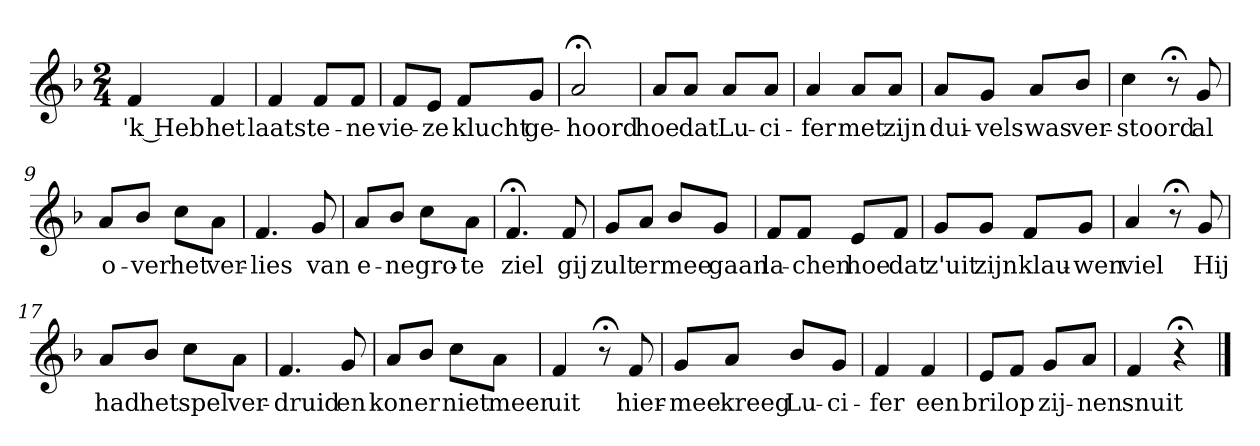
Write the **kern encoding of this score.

**kern	**text
*part1	*part1
*staff1	*staff1
*k[b-]	*
*F:	*
*M2/4	*
*MM120	*
=1	=1
4f	'k Heb
4f	het
=2	=2
4f	laatst
8fL	e-
8fJ	-ne
=3	=3
8fL	vie-
8eJ	-ze
8fL	klucht
8gJ	ge-
=4	=4
2a;<	-hoord
=5	=5
8aL	hoe
8aJ	dat
8aL	Lu-
8aJ	-ci-
=6	=6
4a	-fer
8aL	met
8aJ	zijn
=7	=7
8aL	dui-
8gJ	-vels
8aL	was
8b-J	ver-
=8	=8
4cc	-stoord
8r;<	.
8g	al
=9	=9
8aL	o-
8b-J	-ver
8ccL	het
8aJ	ver-
=10	=10
4.f	-lies
8g	van
=11	=11
8aL	e-
8b-J	-ne
8ccL	gro-
8aJ	-te
=12	=12
4.f;<	ziel
8f	gij
=13	=13
8gL	zult
8aJ	er
8b-L	mee
8gJ	gaan
=14	=14
8fL	la-
8fJ	-chen
8eL	hoe
8fJ	dat
=15	=15
8gL	z'uit
8gJ	zijn
8fL	klau-
8gJ	-wen
=16	=16
4a	viel
8r;<	.
8g	Hij
=17	=17
8aL	had
8b-J	het
8ccL	spel
8aJ	ver-
=18	=18
4.f	-druid
8g	en
=19	=19
8aL	kon
8b-J	er
8ccL	niet
8aJ	meer
=20	=20
4f	uit
8r;<	.
8f	hier-
=21	=21
8gL	-mee
8aJ	kreeg
8b-L	Lu-
8gJ	-ci-
=22	=22
4f	-fer
4f	een
=23	=23
8eL	bril
8fJ	op
8gL	zij-
8aJ	-nen
=24	=24
4f	snuit
4r;<	.
==	==
*-	*-
